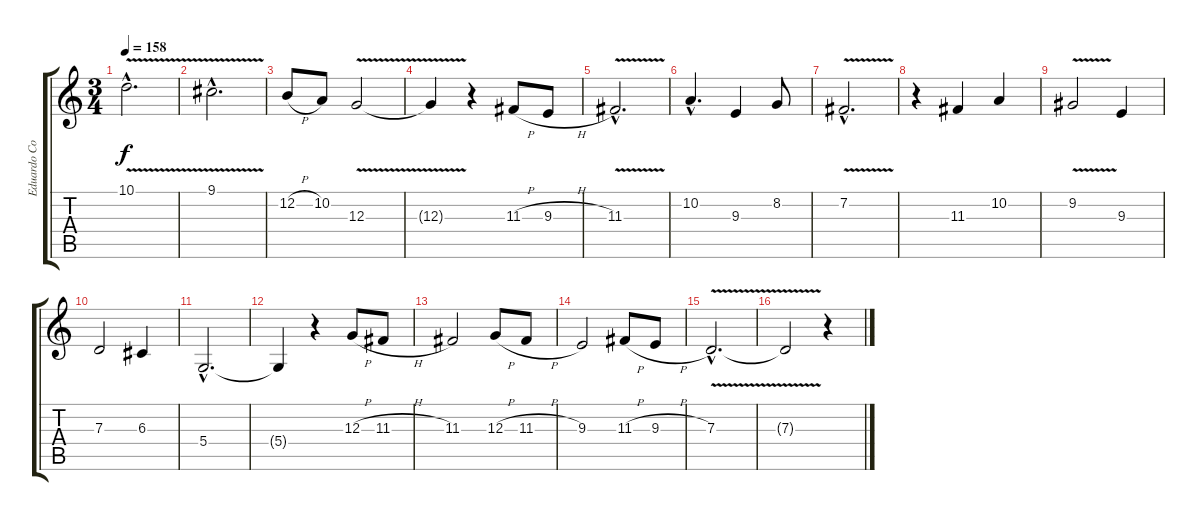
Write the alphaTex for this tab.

\track ("Eduardo Coma" "Eduardo Co") {instrument violin}
\staff {score tabs}
\tuning (E4 B3 G3 D3 A2 E2) {hide}
\ts (3 4)
\tempo 158
\clef g2
\ks c
10.1{v hac}.2{d dy f} |
9.1{v hac}.2{d} |
12.2{h}.8 10.2.8 12.3{v}.2 |
12.3{t}.4 r.4 11.3{h}.8 9.3{h}.8 |
11.3{v hac}.2{d} |
10.2{hac}.4{d} 9.3.4 8.2.8 |
7.2{v hac}.2{d} |
r.4 11.3.4 10.2.4 |
9.2{v}.2 9.3.4 |
7.3.2 6.3.4 |
5.4{hac}.2{d} |
5.4{t}.4 r.4 12.3{h}.8 11.3{h}.8 |
11.3.2 12.3{h}.8 11.3{h}.8 |
9.3.2 11.3{h}.8 9.3{h}.8 |
7.3{v hac}.2{d} |
7.3{t}.2 r.4
